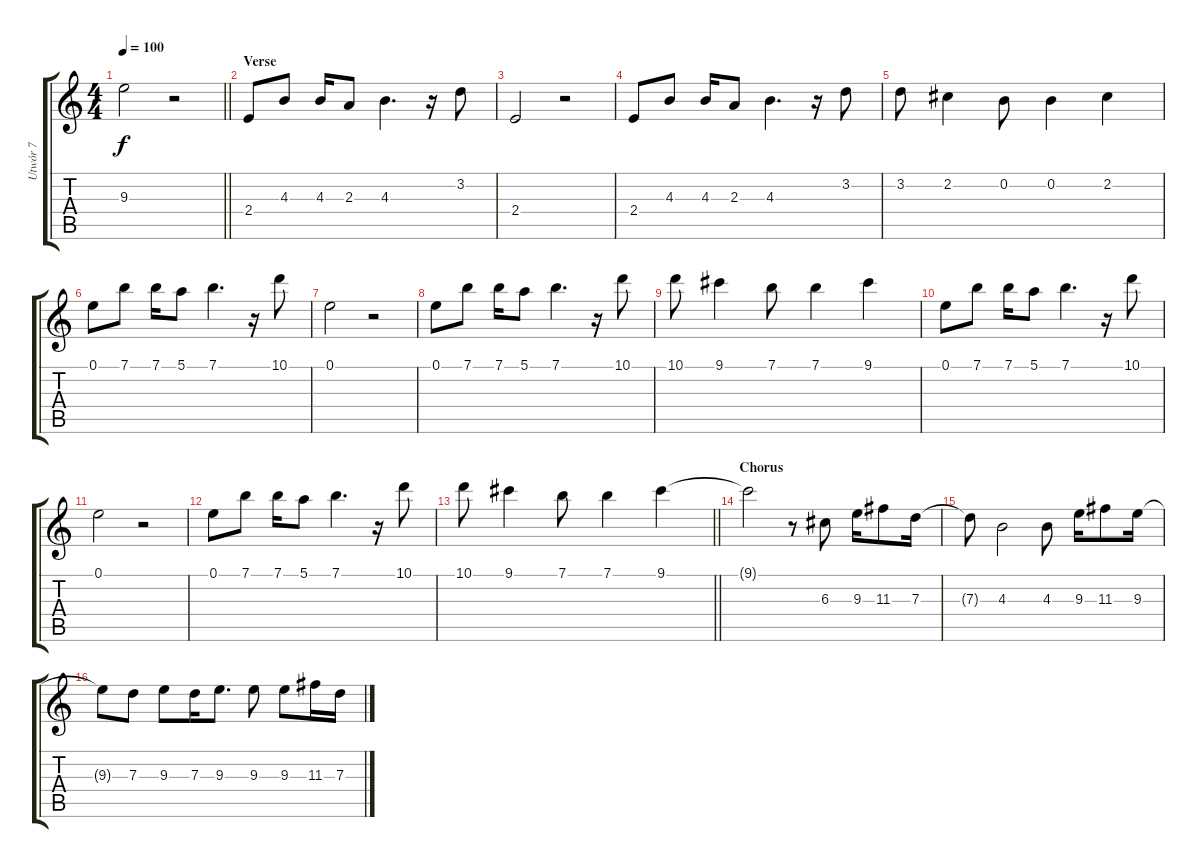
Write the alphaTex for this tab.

\track ("Utwór 7" "Utwór 7") {instrument acousticguitarnylon}
\staff {score tabs}
\tuning (E4 B3 G3 D3 A2 E2) {hide}
\ts (4 4)
\tempo 100
\clef g2
\barLineRight lightlight
\ks c
9.3{t}.2{dy f} r.2 |
\section ("" "Verse")
2.4.8 4.3.8 4.3.16 2.3.8 4.3.4{d} r.16 3.2.8 |
2.4.2 r.2 |
2.4.8 4.3.8 4.3.16 2.3.8 4.3.4{d} r.16 3.2.8 |
3.2.8 2.2.4 0.2.8 0.2.4 2.2.4 |
0.1.8 7.1.8 7.1.16 5.1.8 7.1.4{d} r.16 10.1.8 |
0.1.2 r.2 |
0.1.8 7.1.8 7.1.16 5.1.8 7.1.4{d} r.16 10.1.8 |
10.1.8 9.1.4 7.1.8 7.1.4 9.1.4 |
0.1.8 7.1.8 7.1.16 5.1.8 7.1.4{d} r.16 10.1.8 |
0.1.2 r.2 |
0.1.8 7.1.8 7.1.16 5.1.8 7.1.4{d} r.16 10.1.8 |
\barLineRight lightlight
10.1.8 9.1.4 7.1.8 7.1.4 9.1.4 |
\section ("" "Chorus")
9.1{t}.2 r.8 6.3.8 9.3.16 11.3.8 7.3.16 |
7.3{t}.8 4.3.2 4.3.8 9.3.16 11.3.8 9.3.16 |
9.3{t}.8 7.3.8 9.3.8 7.3.16 9.3.8{d} 9.3.8 9.3.8 11.3.16 7.3.16
